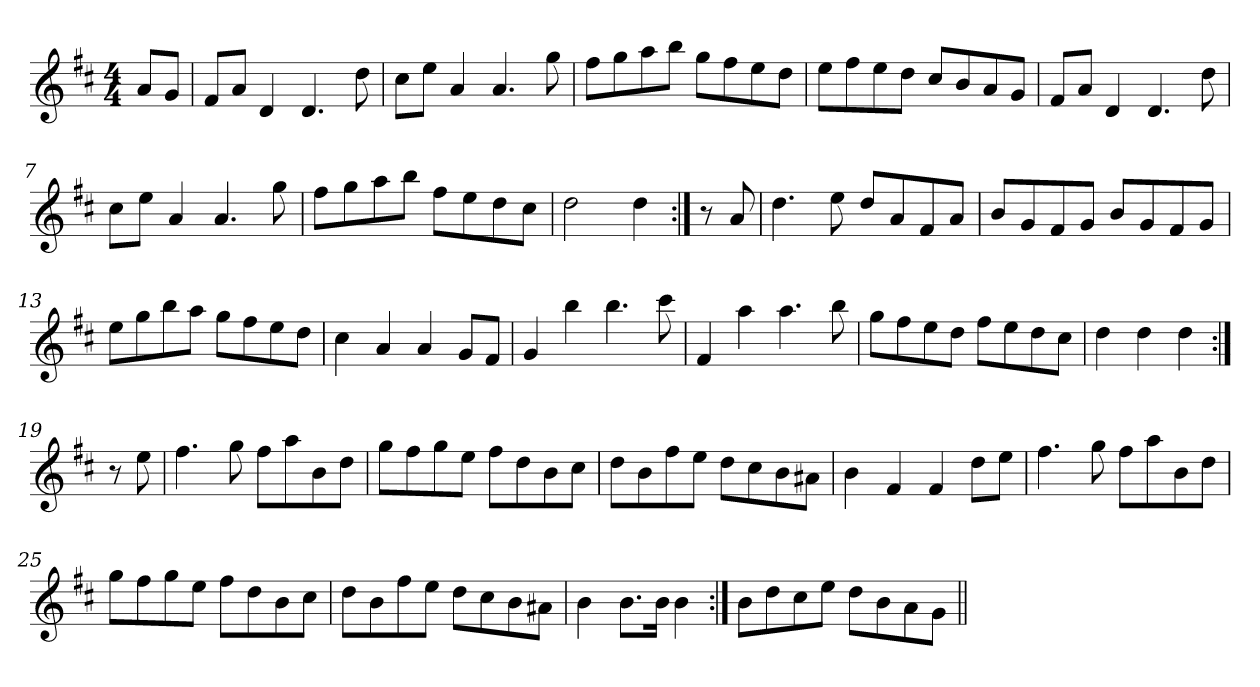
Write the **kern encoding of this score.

**kern
*part1
*staff1
*clefG2
*k[f#c#]
*D:
*M4/4
*MM160
=1
8a/L
8g/J
=2
8f#/L
8a/J
4d/
4.d/
8dd\
=3
8cc#\L
8ee\J
4a/
4.a/
8gg\
=4
8ff#\L
8gg\
8aa\
8bb\J
8gg\L
8ff#\
8ee\
8dd\J
=5
8ee\L
8ff#\
8ee\
8dd\J
8cc#/L
8b/
8a/
8g/J
=6
8f#/L
8a/J
4d/
4.d/
8dd\
=7
8cc#\L
8ee\J
4a/
4.a/
8gg\
!!LO:LB:g=z
=8
8ff#\L
8gg\
8aa\
8bb\J
8ff#\L
8ee\
8dd\
8cc#\J
=9
2dd\
4dd\
=10:|!
8r
8a/
=11
4.dd\
8ee\
8dd/L
8a/
8f#/
8a/J
=12
8b/L
8g/
8f#/
8g/J
8b/L
8g/
8f#/
8g/J
=13
8ee\L
8gg\
8bb\
8aa\J
8gg\L
8ff#\
8ee\
8dd\J
=14
4cc#\
4a/
4a/
8g/L
8f#/J
!!LO:LB:g=z
=15
4g/
4bb\
4.bb\
8ccc#\
=16
4f#/
4aa\
4.aa\
8bb\
=17
8gg\L
8ff#\
8ee\
8dd\J
8ff#\L
8ee\
8dd\
8cc#\J
=18
4dd\
4dd\
4dd\
=19:|!
8r
8ee\
=20
4.ff#\
8gg\
8ff#\L
8aa\
8b\
8dd\J
=21
8gg\L
8ff#\
8gg\
8ee\J
8ff#\L
8dd\
8b\
8cc#\J
!!LO:LB:g=z
=22
8dd\L
8b\
8ff#\
8ee\J
8dd\L
8cc#\
8b\
8a#X\J
=23
4b\
4f#/
4f#/
8dd\L
8ee\J
=24
4.ff#\
8gg\
8ff#\L
8aa\
8b\
8dd\J
=25
8gg\L
8ff#\
8gg\
8ee\J
8ff#\L
8dd\
8b\
8cc#\J
=26
8dd\L
8b\
8ff#\
8ee\J
8dd\L
8cc#\
8b\
8a#X\J
=27
4b\
8.b\L
16b\Jk
4b\
!!LO:LB:g=z
=28:|!
8b\L
8dd\
8cc#\
8ee\J
8dd\L
8b\
8a\
8g\J
=||
*-
